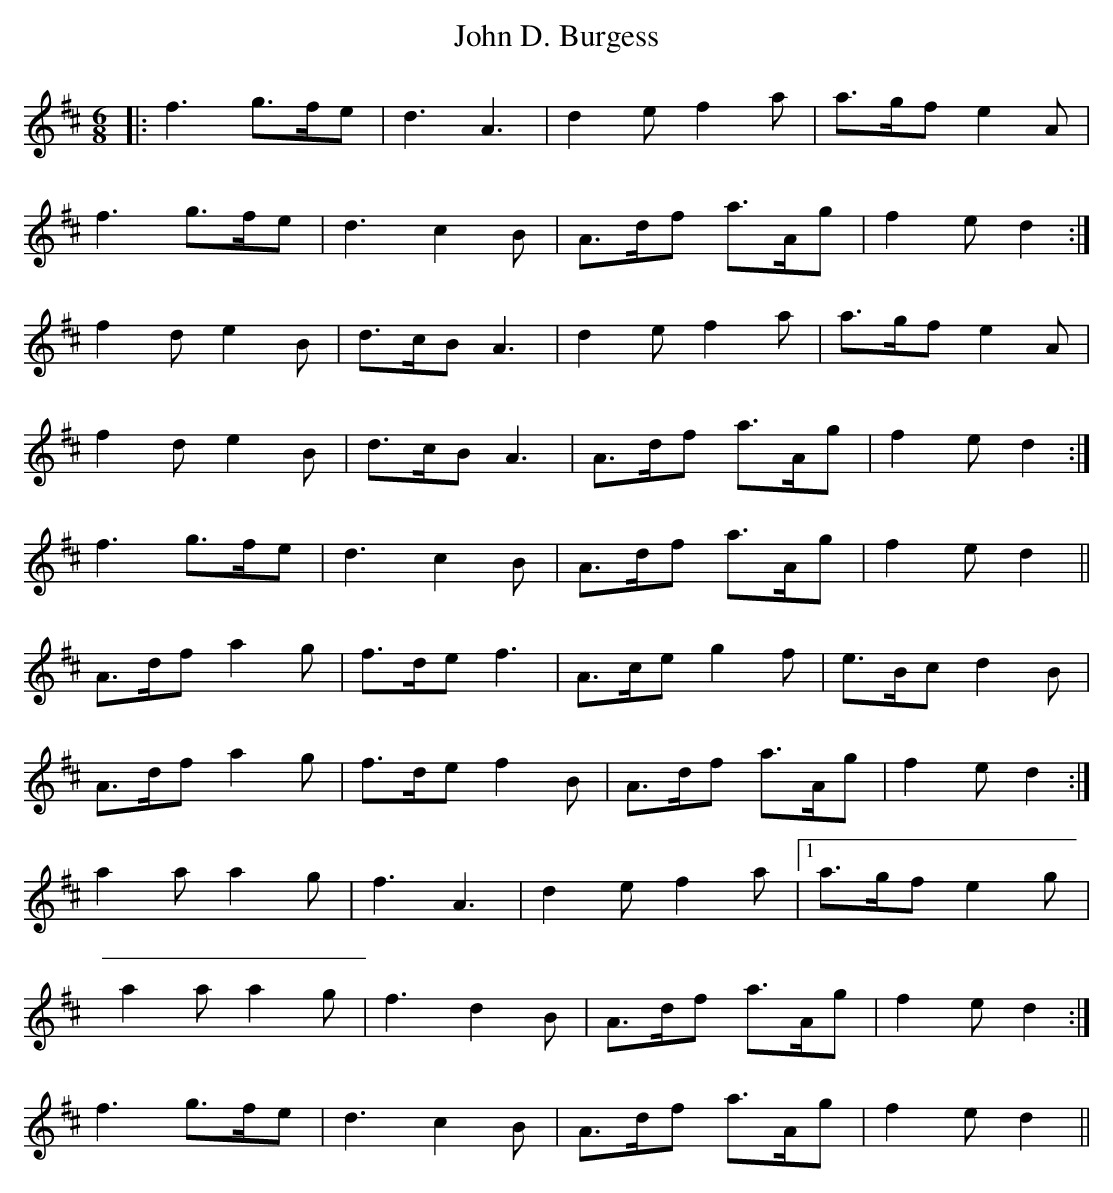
X:1
T: John D. Burgess
M: 6/8
L: 1/8
K: Dmaj
|:f3 g>fe|d3 A3|d2 e f2 a|a>gf e2 A|
f3 g>fe|d3 c2 B|A>df a>Ag|f2 e d2:|
f2 d e2 B|d>cB A3|d2 e f2 a|a>gf e2 A|
1 f2 d e2 B|d>cB A3|A>df a>Ag|f2e d2:|
2 f3 g>fe|d3 c2 B|A>df a>Ag|f2 e d2||
A>df a2 g|f>de f3|A>ce g2 f|e>Bc d2 B|
A>df a2 g|f>de f2 B|A>df a>Ag|f2 e d2:|
a2 a a2 g|f3 A3|d2 e f2 a|1 a>gf e2 g|
a2 a a2 g|f3 d2 B|A>df a>Ag|f2 e d2:|
f3 g>fe|d3 c2 B|A>df a>Ag|f2 e d2||
